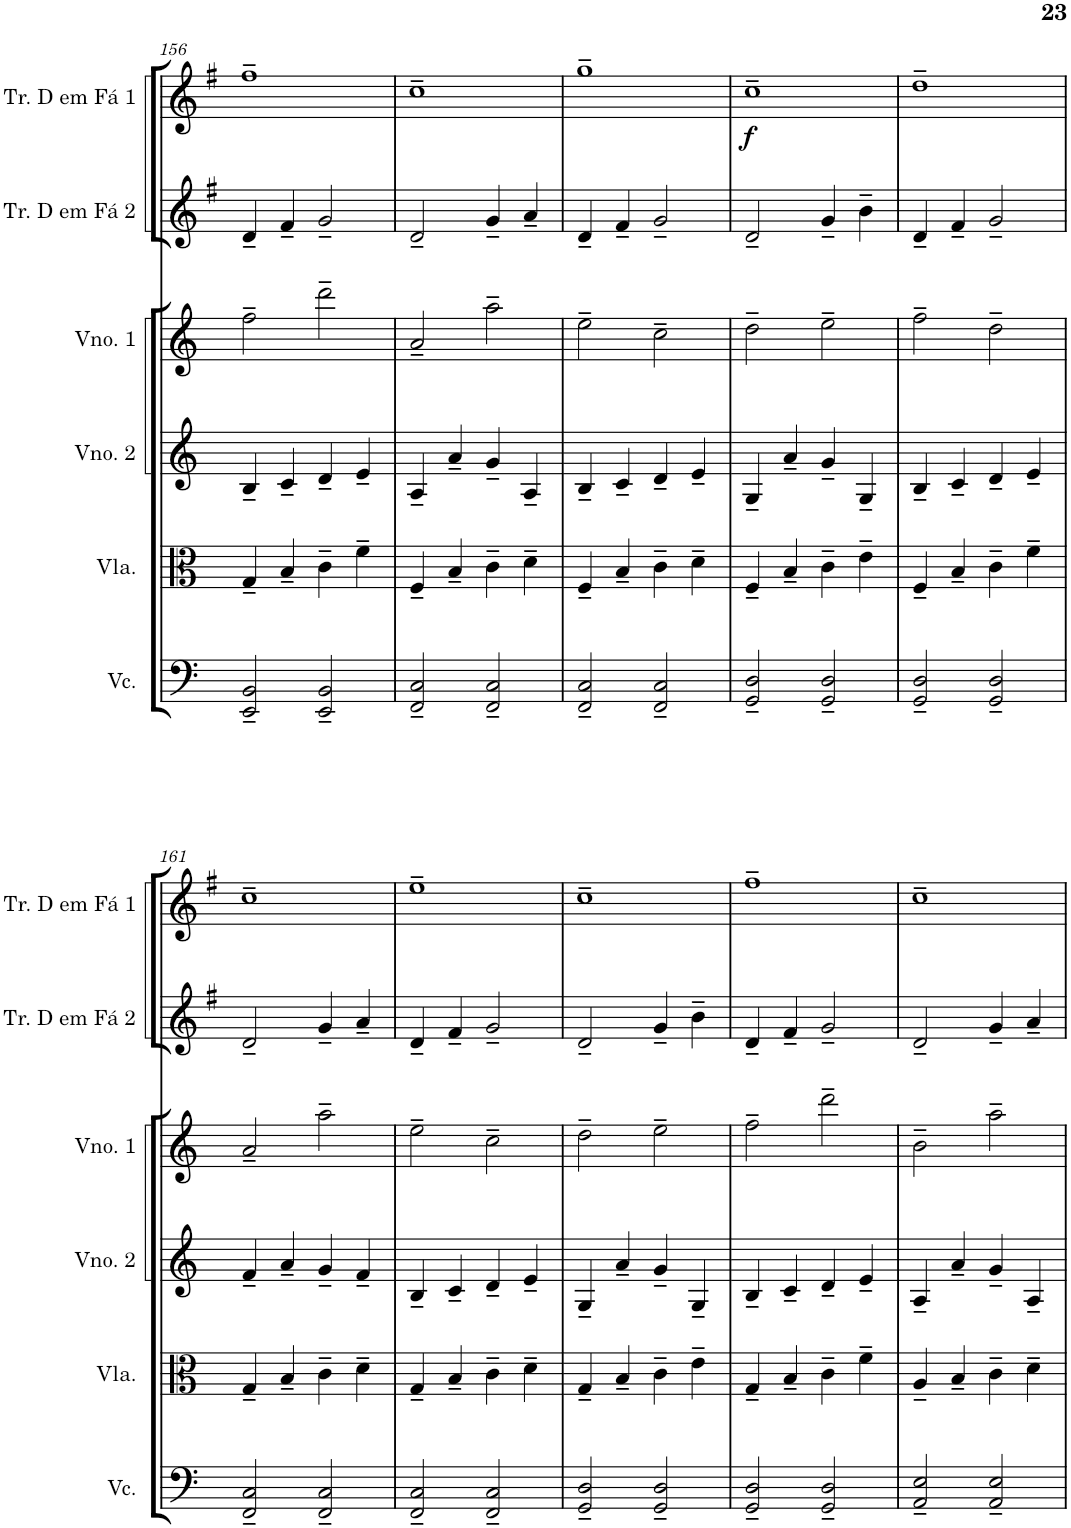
**kern	**kern	**kern	**kern	**kern	**kern	**dynam
*part6	*part5	*part4	*part3	*part2	*part1	*part1
*staff6	*staff5	*staff4	*staff3	*staff2	*staff1	*staff1
*I"Violoncelo	*I"Viola	*I"Violino 2	*I"Violino 1	*I"Trompa em Fá 2	*I"Trompa em Fá 1	*
*I'Vc.	*I'Vla.	*I'Vno. 2	*I'Vno. 1	*	*	*
!!LO:PB:g=z
*clefF4	*clefC3	*clefG2	*clefG2	*clefG2	*clefG2	*
*	*	*	*	*Trd4c7	*Trd4c7	*
*k[]	*k[]	*k[]	*k[]	*k[f#]	*k[f#]	*
*M4/4	*M4/4	*M4/4	*M4/4	*M4/4	*M4/4	*
=156	=156	=156	=156	=156	=156	=156
2EE/~ 2BB/~	4G~/	4B~/	2ff~\	4d~/	1ff#~	.
.	4B~/	4c~/	.	4f#~/	.	.
2EE/~ 2BB/~	4c~\	4d~/	2ddd~\	2g~/	.	.
.	4f~\	4e~/	.	.	.	.
=157	=157	=157	=157	=157	=157	=157
2FF/~ 2C/~	4F~/	4A~/	2a~/	2d~/	1cc~	.
.	4B~/	4a~/	.	.	.	.
2FF/~ 2C/~	4c~\	4g~/	2aa~\	4g~/	.	.
.	4d~\	4A~/	.	4a~/	.	.
=158	=158	=158	=158	=158	=158	=158
2FF/~ 2C/~	4F~/	4B~/	2ee~\	4d~/	1gg~	.
.	4B~/	4c~/	.	4f#~/	.	.
2FF/~ 2C/~	4c~\	4d~/	2cc~\	2g~/	.	.
.	4d~\	4e~/	.	.	.	.
=159	=159	=159	=159	=159	=159	=159
!	!	!	!	!	!	!LO:DY:b
2GG/~ 2D/~	4F~/	4G~/	2dd~\	2d~/	1cc~	f
.	4B~/	4a~/	.	.	.	.
2GG/~ 2D/~	4c~\	4g~/	2ee~\	4g~/	.	.
.	4e~\	4G~/	.	4b~\	.	.
=160	=160	=160	=160	=160	=160	=160
2GG/~ 2D/~	4F~/	4B~/	2ff~\	4d~/	1dd~	.
.	4B~/	4c~/	.	4f#~/	.	.
2GG/~ 2D/~	4c~\	4d~/	2dd~\	2g~/	.	.
.	4f~\	4e~/	.	.	.	.
!!LO:LB:g=z
=161	=161	=161	=161	=161	=161	=161
2FF/~ 2C/~	4G~/	4f~/	2a~/	2d~/	1cc~	.
.	4B~/	4a~/	.	.	.	.
2FF/~ 2C/~	4c~\	4g~/	2aa~\	4g~/	.	.
.	4d~\	4f~/	.	4a~/	.	.
=162	=162	=162	=162	=162	=162	=162
2FF/~ 2C/~	4G~/	4B~/	2ee~\	4d~/	1ee~	.
.	4B~/	4c~/	.	4f#~/	.	.
2FF/~ 2C/~	4c~\	4d~/	2cc~\	2g~/	.	.
.	4d~\	4e~/	.	.	.	.
=163	=163	=163	=163	=163	=163	=163
2GG/~ 2D/~	4G~/	4G~/	2dd~\	2d~/	1cc~	.
.	4B~/	4a~/	.	.	.	.
2GG/~ 2D/~	4c~\	4g~/	2ee~\	4g~/	.	.
.	4e~\	4G~/	.	4b~\	.	.
=164	=164	=164	=164	=164	=164	=164
2GG/~ 2D/~	4G~/	4B~/	2ff~\	4d~/	1ff#~	.
.	4B~/	4c~/	.	4f#~/	.	.
2GG/~ 2D/~	4c~\	4d~/	2ddd~\	2g~/	.	.
.	4f~\	4e~/	.	.	.	.
=165	=165	=165	=165	=165	=165	=165
2AA/~ 2E/~	4A~/	4A~/	2b~\	2d~/	1cc~	.
.	4B~/	4a~/	.	.	.	.
2AA/~ 2E/~	4c~\	4g~/	2aa~\	4g~/	.	.
.	4d~\	4A~/	.	4a~/	.	.
=	=	=	=	=	=	=
*-	*-	*-	*-	*-	*-	*-
